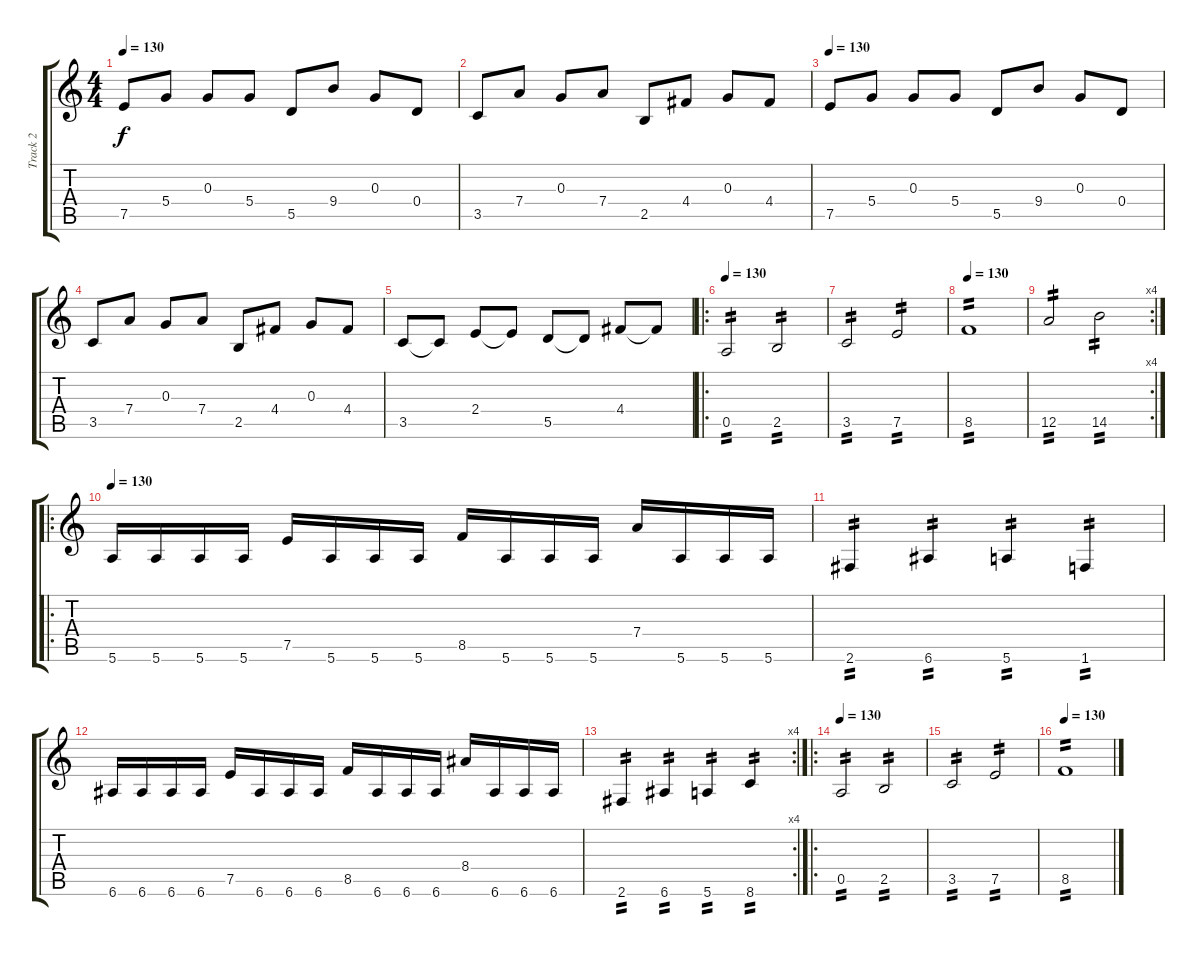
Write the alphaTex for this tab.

\track ("Track 2" "Track 2") {instrument overdrivenguitar}
\staff {score tabs}
\tuning (E4 B3 G3 D3 A2 E2) {hide}
\ts (4 4)
\tempo 130
\clef g2
\ks c
7.5.8{dy f instrument acousticguitarsteel} 5.4.8 0.3.8 5.4.8 5.5.8 9.4.8 0.3.8 0.4.8 |
3.5.8 7.4.8 0.3.8 7.4.8 2.5.8 4.4.8 0.3.8 4.4.8 |
\tempo 130
7.5.8{instrument acousticguitarsteel} 5.4.8 0.3.8 5.4.8 5.5.8 9.4.8 0.3.8 0.4.8 |
3.5.8 7.4.8 0.3.8 7.4.8 2.5.8 4.4.8 0.3.8 4.4.8 |
3.5.8 3.5{t}.8 2.4.8 2.4{t}.8 5.5.8 5.5{t}.8 4.4.8 4.4{t}.8 |
\ro
\tempo 130
0.5.2{tp 2 instrument overdrivenguitar} 2.5.2{tp 2} |
3.5.2{tp 2} 7.5.2{tp 2} |
\tempo 130
8.5.1{tp 2} |
\rc 4
12.5.2{tp 2} 14.5.2{tp 2} |
\ro
\tempo 130
5.6.16 5.6.16 5.6.16 5.6.16 7.5.16 5.6.16 5.6.16 5.6.16 8.5.16 5.6.16 5.6.16 5.6.16 7.4.16 5.6.16 5.6.16 5.6.16 |
2.6.4{tp 2} 6.6.4{tp 2} 5.6.4{tp 2} 1.6.4{tp 2} |
6.6.16 6.6.16 6.6.16 6.6.16 7.5.16 6.6.16 6.6.16 6.6.16 8.5.16 6.6.16 6.6.16 6.6.16 8.4.16 6.6.16 6.6.16 6.6.16 |
\rc 4
2.6.4{tp 2} 6.6.4{tp 2} 5.6.4{tp 2} 8.6.4{tp 2} |
\ro
\tempo 130
0.5.2{tp 2} 2.5.2{tp 2} |
3.5.2{tp 2} 7.5.2{tp 2} |
\tempo 130
8.5.1{tp 2}
